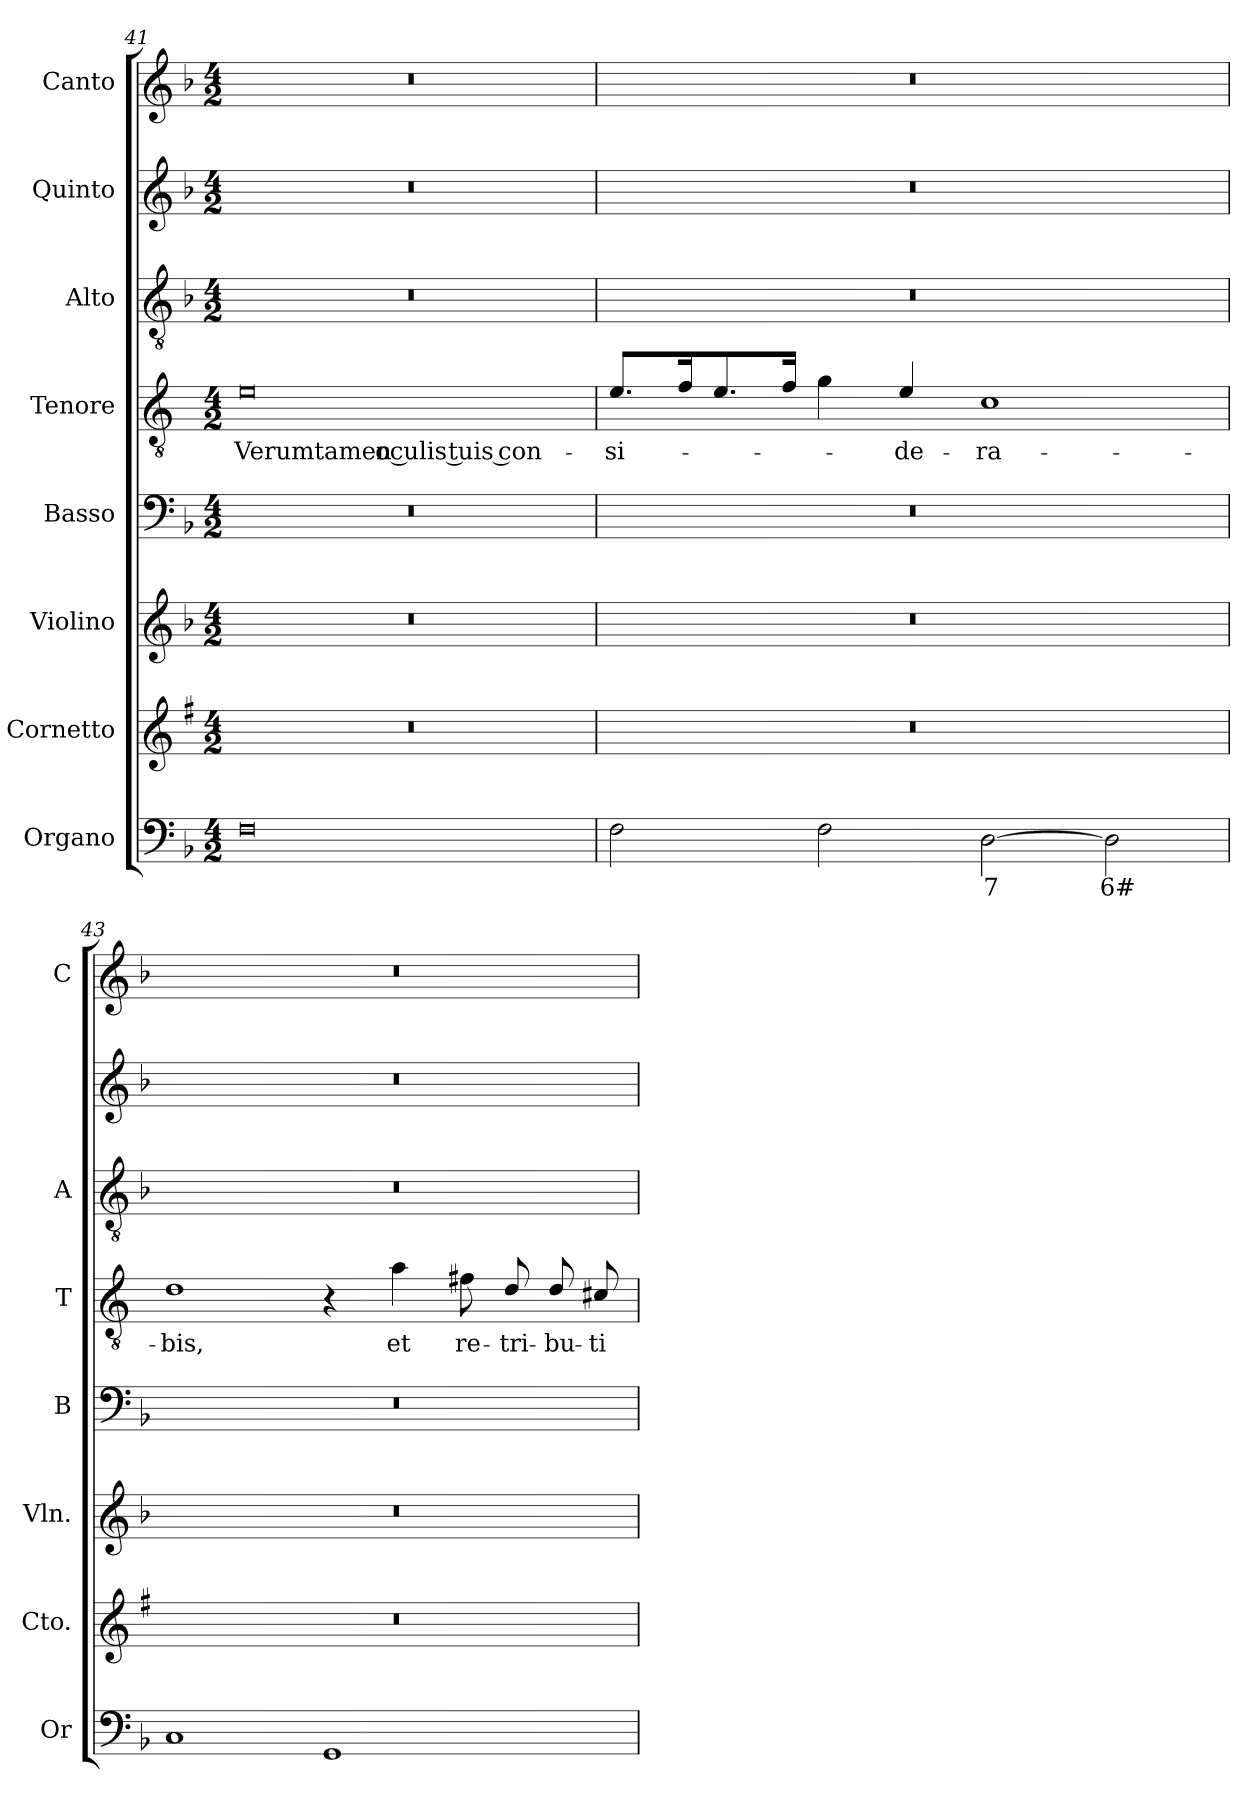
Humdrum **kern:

**kern	**text	**kern	**kern	**kern	**kern	**text	**kern	**kern	**kern
*part8	*part8	*part7	*part6	*part5	*part4	*part4	*part3	*part2	*part1
*staff8	*staff8	*staff7	*staff6	*staff5	*staff4	*staff4	*staff3	*staff2	*staff1
*I"Organo	*	*I"Cornetto	*I"Violino	*I"Basso	*I"Tenore	*	*I"Alto	*I"Quinto	*I"Canto
*I'Or	*	*I'Cto.	*I'Vln.	*I'B	*I'T	*	*I'A	*	*I'C
*clefF4	*	*clefG2	*clefG2	*clefF4	*clefGv2	*	*clefGv2	*clefG2	*clefG2
*	*	*ITrd1c2	*	*	*ITrd4c7	*	*	*	*
*k[b-]	*	*k[b-]	*k[b-]	*k[b-]	*k[b-]	*	*k[b-]	*k[b-]	*k[b-]
*F:	*	*F:	*F:	*F:	*F:	*	*F:	*F:	*F:
*M4/2	*	*M4/2	*M4/2	*M4/2	*M4/2	*	*M4/2	*M4/2	*M4/2
=41	=41	=41	=41	=41	=41	=41	=41	=41	=41
!	!	!	!	!	!	!LO:LY:b	!	!	!
0F	.	0r	0r	0r	0A	Verumtamen oculis tuis con-	0r	0r	0r
=42	=42	=42	=42	=42	=42	=42	=42	=42	=42
!	!	!	!	!	!	!LO:LY:b	!	!	!
2F\	.	0r	0r	0r	8.A/L	-si-	0r	0r	0r
.	.	.	.	.	16B-/k	.	.	.	.
.	.	.	.	.	8.A/	.	.	.	.
.	.	.	.	.	16B-/Jk	.	.	.	.
2F\	.	.	.	.	4c\	.	.	.	.
!	!	!	!	!	!	!LO:LY:b	!	!	!
.	.	.	.	.	4A/	-de-	.	.	.
!	!LO:LY:b	!	!	!	!	!LO:LY:b	!	!	!
[2D\	7	.	.	.	1F	-ra-	.	.	.
!	!LO:LY:b	!	!	!	!	!	!	!	!
2D\]	6#	.	.	.	.	.	.	.	.
!!LO:PB:g=z
=43	=43	=43	=43	=43	=43	=43	=43	=43	=43
!	!	!	!	!	!	!LO:LY:b	!	!	!
1C	.	0r	0r	0r	1G	-bis,	0r	0r	0r
1GG	.	.	.	.	4r	.	.	.	.
!	!	!	!	!	!	!LO:LY:b	!	!	!
.	.	.	.	.	4d\	et	.	.	.
!	!	!	!	!	!	!LO:LY:b	!	!	!
.	.	.	.	.	8Bn\	re-	.	.	.
!	!	!	!	!	!	!LO:LY:b	!	!	!
.	.	.	.	.	8G/	-tri-	.	.	.
!	!	!	!	!	!	!LO:LY:b	!	!	!
.	.	.	.	.	8G/	-bu-	.	.	.
!	!	!	!	!	!	!LO:LY:b	!	!	!
.	.	.	.	.	8F#X/	-ti-	.	.	.
=	=	=	=	=	=	=	=	=	=
*-	*-	*-	*-	*-	*-	*-	*-	*-	*-
